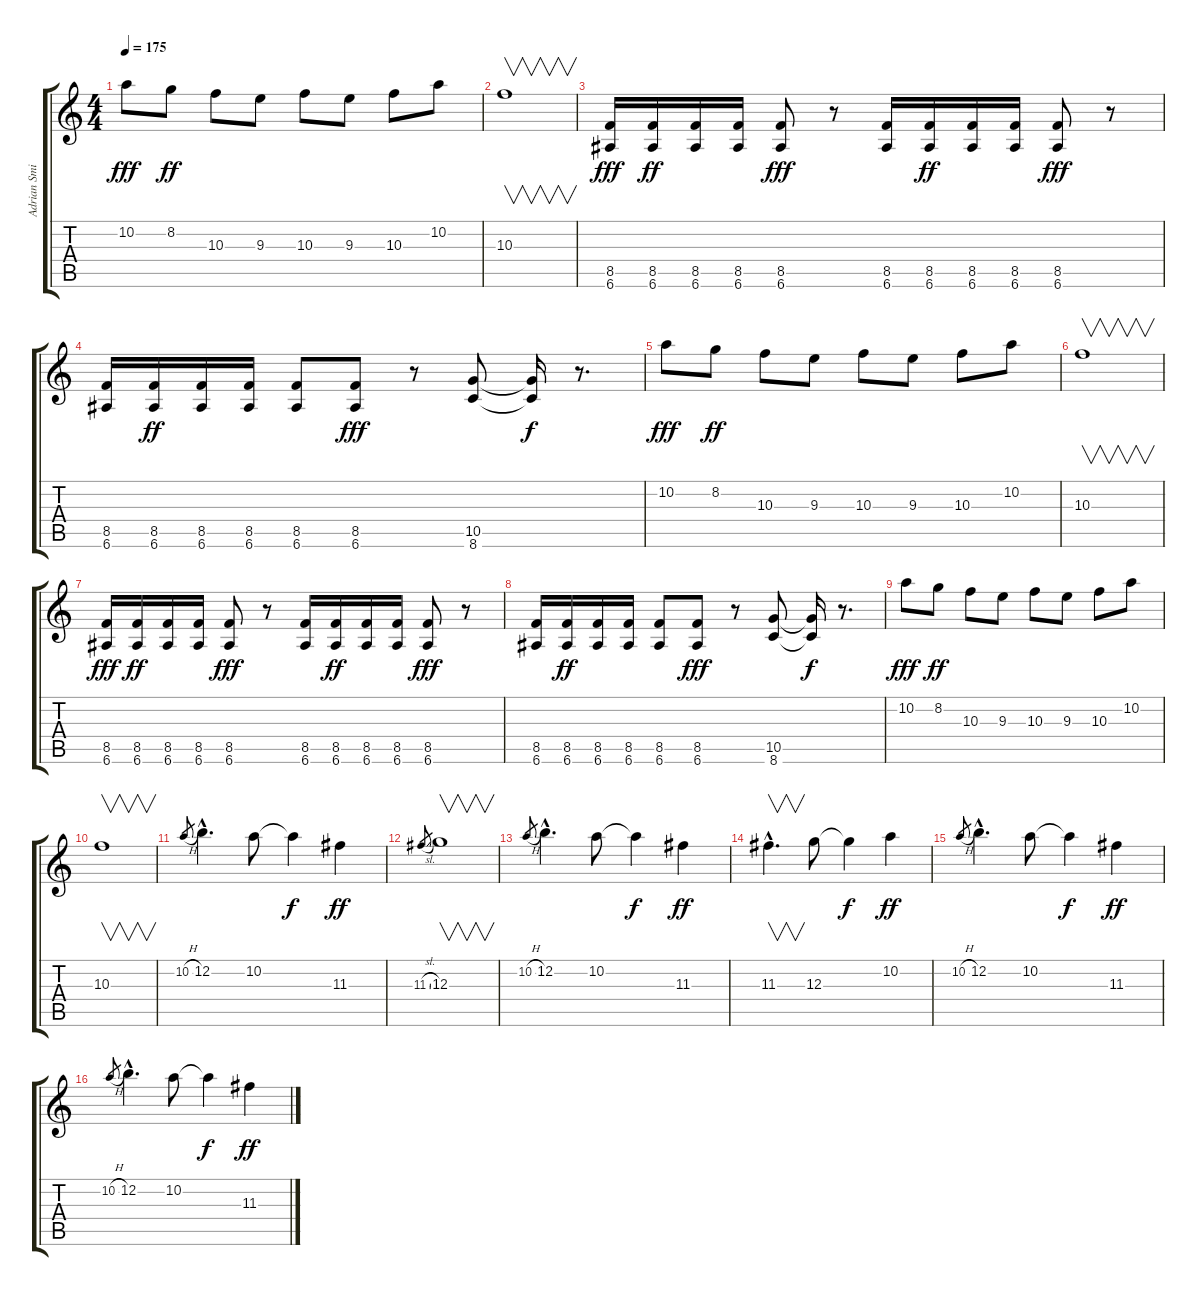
\track ("Adrian Smith" "Adrian Smi") {instrument overdrivenguitar}
\staff {score tabs}
\tuning (E4 B3 G3 D3 A2 E2) {hide}
\ts (4 4)
\tempo 175
\clef g2
\ks c
10.2.8{dy fff} 8.2.8{dy ff} 10.3.8 9.3.8 10.3.8 9.3.8 10.3.8 10.2.8 |
10.3.1{v} |
(8.5 6.6).16{dy fff} (8.5 6.6).16{dy ff} (8.5 6.6).16 (8.5 6.6).16 (8.5 6.6).8{dy fff} r.8 (8.5 6.6).16 (8.5 6.6).16{dy ff} (8.5 6.6).16 (8.5 6.6).16 (8.5 6.6).8{dy fff} r.8 |
(8.5 6.6).16 (8.5 6.6).16{dy ff} (8.5 6.6).16 (8.5 6.6).16 (8.5 6.6).8 (8.5 6.6).8{dy fff} r.8 (10.5 8.6).8 (10.5{t} 8.6{t}).16{dy f} r.8{d} |
10.2.8{dy fff} 8.2.8{dy ff} 10.3.8 9.3.8 10.3.8 9.3.8 10.3.8 10.2.8 |
10.3.1{v} |
(8.5 6.6).16{dy fff} (8.5 6.6).16{dy ff} (8.5 6.6).16 (8.5 6.6).16 (8.5 6.6).8{dy fff} r.8 (8.5 6.6).16 (8.5 6.6).16{dy ff} (8.5 6.6).16 (8.5 6.6).16 (8.5 6.6).8{dy fff} r.8 |
(8.5 6.6).16 (8.5 6.6).16{dy ff} (8.5 6.6).16 (8.5 6.6).16 (8.5 6.6).8 (8.5 6.6).8{dy fff} r.8 (10.5 8.6).8 (10.5{t} 8.6{t}).16{dy f} r.8{d} |
10.2.8{dy fff} 8.2.8{dy ff} 10.3.8 9.3.8 10.3.8 9.3.8 10.3.8 10.2.8 |
10.3.1{v} |
10.2{h}.8{gr} 12.2{hac}.4{d} 10.2.8 10.2{t}.4{dy f} 11.3.4{dy ff} |
11.3{sl}.8{gr} 12.3.1{v} |
10.2{h}.8{gr} 12.2{hac}.4{d} 10.2.8 10.2{t}.4{dy f} 11.3.4{dy ff} |
11.3{hac}.4{v d} 12.3.8 12.3{t}.4{dy f} 10.2.4{dy ff} |
10.2{h}.8{gr} 12.2{hac}.4{d} 10.2.8 10.2{t}.4{dy f} 11.3.4{dy ff} |
10.2{h}.8{gr} 12.2{hac}.4{d} 10.2.8 10.2{t}.4{dy f} 11.3.4{dy ff}
